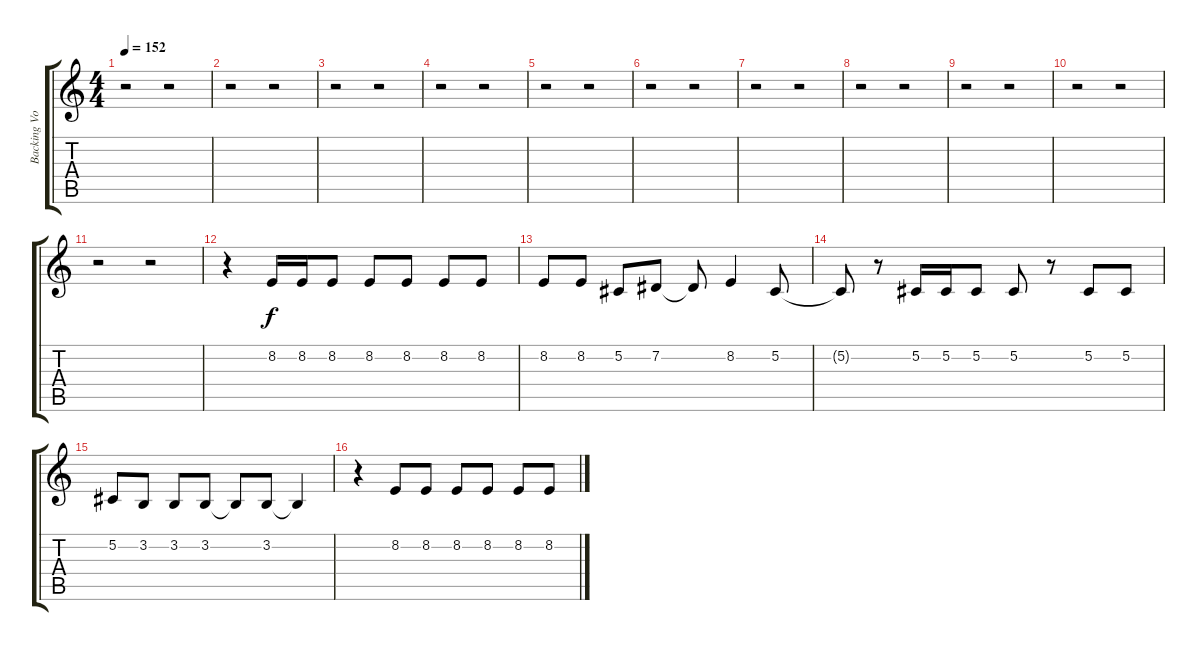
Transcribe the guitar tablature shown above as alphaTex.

\track ("Backing Vocals" "Backing Vo") {instrument lead2sawtooth}
\staff {score tabs}
\tuning (Db4 Ab3 E3 B2 Gb2 Db2) {hide}
\ts (4 4)
\tempo 152
\clef g2
\ks c
r.2{dy f} r.2 |
r.2 r.2 |
r.2 r.2 |
r.2 r.2 |
r.2 r.2 |
r.2 r.2 |
r.2 r.2 |
r.2 r.2 |
r.2 r.2 |
r.2 r.2 |
r.2 r.2 |
r.4 8.2.16 8.2.16 8.2.8 8.2.8 8.2.8 8.2.8 8.2.8 |
8.2.8 8.2.8 5.2.8 7.2.8 7.2{t}.8 8.2.4 5.2.8 |
5.2{t}.8 r.8 5.2.16 5.2.16 5.2.8 5.2.8 r.8 5.2.8 5.2.8 |
5.2.8 3.2.8 3.2.8 3.2.8 3.2{t}.8 3.2.8 3.2{t}.4 |
r.4 8.2.8 8.2.8 8.2.8 8.2.8 8.2.8 8.2.8
